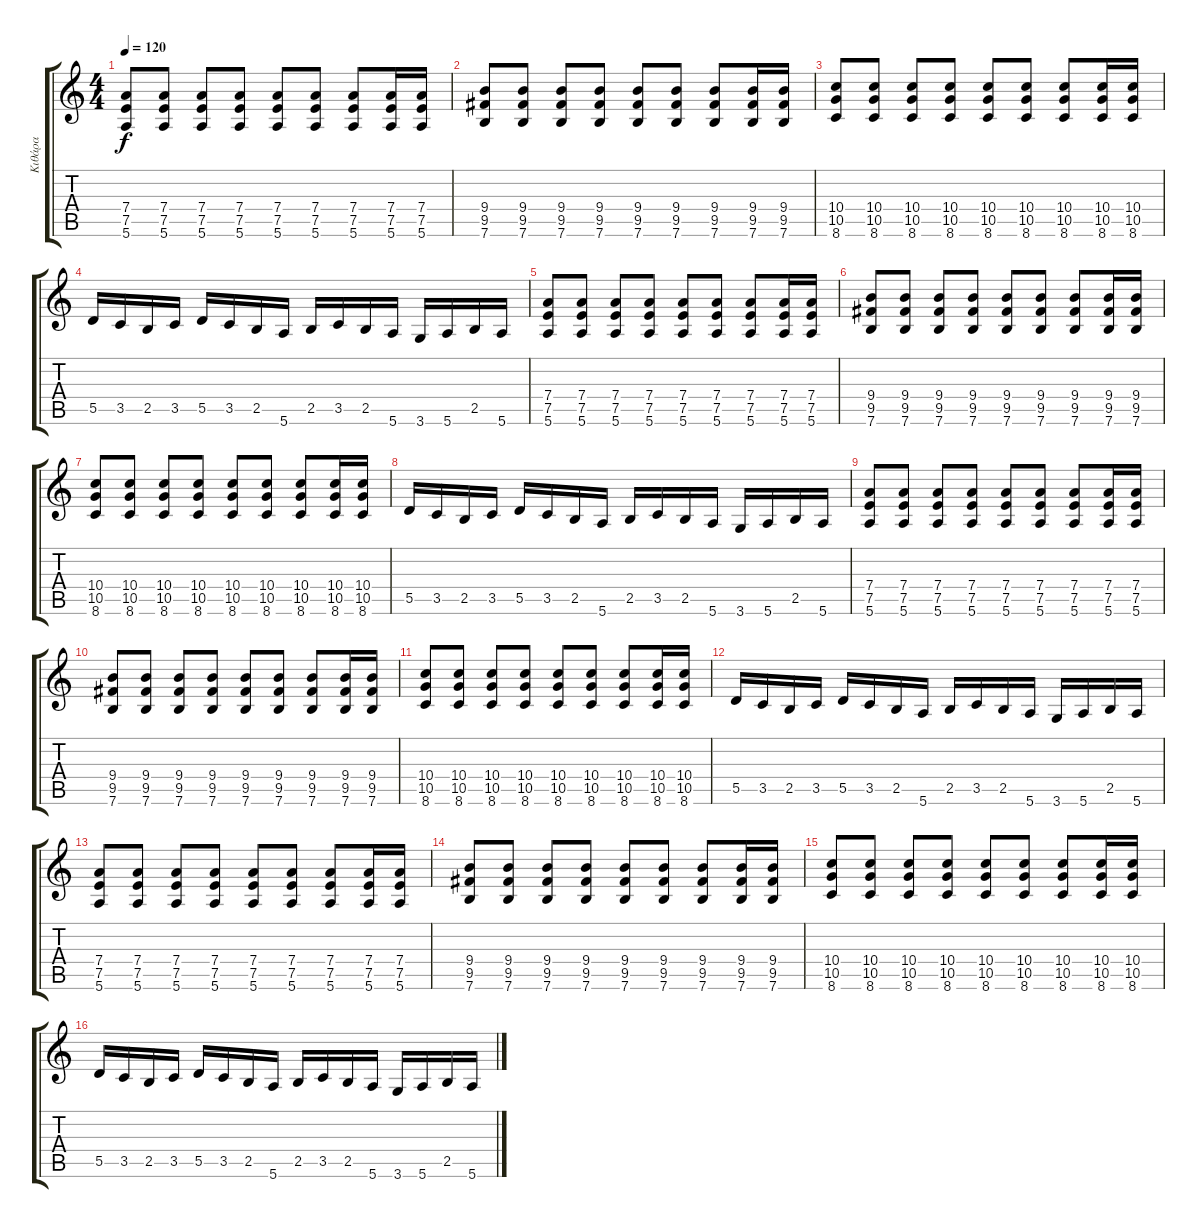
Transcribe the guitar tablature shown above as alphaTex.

\track ("Κιθάρα" "Κιθάρα") {instrument distortionguitar}
\staff {score tabs}
\tuning (E4 B3 G3 D3 A2 E2) {hide}
\ts (4 4)
\tempo 120
\clef g2
\ks c
(7.4 7.5 5.6).8{dy f volume 16} (7.4 7.5 5.6).8 (7.4 7.5 5.6).8 (7.4 7.5 5.6).8 (7.4 7.5 5.6).8 (7.4 7.5 5.6).8 (7.4 7.5 5.6).8 (7.4 7.5 5.6).16 (7.4 7.5 5.6).16 |
(9.4 9.5 7.6).8 (9.4 9.5 7.6).8 (9.4 9.5 7.6).8 (9.4 9.5 7.6).8 (9.4 9.5 7.6).8 (9.4 9.5 7.6).8 (9.4 9.5 7.6).8 (9.4 9.5 7.6).16 (9.4 9.5 7.6).16 |
(10.4 10.5 8.6).8 (10.4 10.5 8.6).8 (10.4 10.5 8.6).8 (10.4 10.5 8.6).8 (10.4 10.5 8.6).8 (10.4 10.5 8.6).8 (10.4 10.5 8.6).8 (10.4 10.5 8.6).16 (10.4 10.5 8.6).16 |
5.5.16 3.5.16 2.5.16 3.5.16 5.5.16 3.5.16 2.5.16 5.6.16 2.5.16 3.5.16 2.5.16 5.6.16 3.6.16 5.6.16 2.5.16 5.6.16 |
(7.4 7.5 5.6).8 (7.4 7.5 5.6).8 (7.4 7.5 5.6).8 (7.4 7.5 5.6).8 (7.4 7.5 5.6).8 (7.4 7.5 5.6).8 (7.4 7.5 5.6).8 (7.4 7.5 5.6).16 (7.4 7.5 5.6).16 |
(9.4 9.5 7.6).8 (9.4 9.5 7.6).8 (9.4 9.5 7.6).8 (9.4 9.5 7.6).8 (9.4 9.5 7.6).8 (9.4 9.5 7.6).8 (9.4 9.5 7.6).8 (9.4 9.5 7.6).16 (9.4 9.5 7.6).16 |
(10.4 10.5 8.6).8 (10.4 10.5 8.6).8 (10.4 10.5 8.6).8 (10.4 10.5 8.6).8 (10.4 10.5 8.6).8 (10.4 10.5 8.6).8 (10.4 10.5 8.6).8 (10.4 10.5 8.6).16 (10.4 10.5 8.6).16 |
5.5.16 3.5.16 2.5.16 3.5.16 5.5.16 3.5.16 2.5.16 5.6.16 2.5.16 3.5.16 2.5.16 5.6.16 3.6.16 5.6.16 2.5.16 5.6.16 |
(7.4 7.5 5.6).8{volume 16} (7.4 7.5 5.6).8 (7.4 7.5 5.6).8 (7.4 7.5 5.6).8 (7.4 7.5 5.6).8 (7.4 7.5 5.6).8 (7.4 7.5 5.6).8 (7.4 7.5 5.6).16 (7.4 7.5 5.6).16 |
(9.4 9.5 7.6).8 (9.4 9.5 7.6).8 (9.4 9.5 7.6).8 (9.4 9.5 7.6).8 (9.4 9.5 7.6).8 (9.4 9.5 7.6).8 (9.4 9.5 7.6).8 (9.4 9.5 7.6).16 (9.4 9.5 7.6).16 |
(10.4 10.5 8.6).8 (10.4 10.5 8.6).8 (10.4 10.5 8.6).8 (10.4 10.5 8.6).8 (10.4 10.5 8.6).8 (10.4 10.5 8.6).8 (10.4 10.5 8.6).8 (10.4 10.5 8.6).16 (10.4 10.5 8.6).16 |
5.5.16 3.5.16 2.5.16 3.5.16 5.5.16 3.5.16 2.5.16 5.6.16 2.5.16 3.5.16 2.5.16 5.6.16 3.6.16 5.6.16 2.5.16 5.6.16 |
(7.4 7.5 5.6).8 (7.4 7.5 5.6).8 (7.4 7.5 5.6).8 (7.4 7.5 5.6).8 (7.4 7.5 5.6).8 (7.4 7.5 5.6).8 (7.4 7.5 5.6).8 (7.4 7.5 5.6).16 (7.4 7.5 5.6).16 |
(9.4 9.5 7.6).8 (9.4 9.5 7.6).8 (9.4 9.5 7.6).8 (9.4 9.5 7.6).8 (9.4 9.5 7.6).8 (9.4 9.5 7.6).8 (9.4 9.5 7.6).8 (9.4 9.5 7.6).16 (9.4 9.5 7.6).16 |
(10.4 10.5 8.6).8 (10.4 10.5 8.6).8 (10.4 10.5 8.6).8 (10.4 10.5 8.6).8 (10.4 10.5 8.6).8 (10.4 10.5 8.6).8 (10.4 10.5 8.6).8 (10.4 10.5 8.6).16 (10.4 10.5 8.6).16 |
5.5.16 3.5.16 2.5.16 3.5.16 5.5.16 3.5.16 2.5.16 5.6.16 2.5.16 3.5.16 2.5.16 5.6.16 3.6.16 5.6.16 2.5.16 5.6.16
